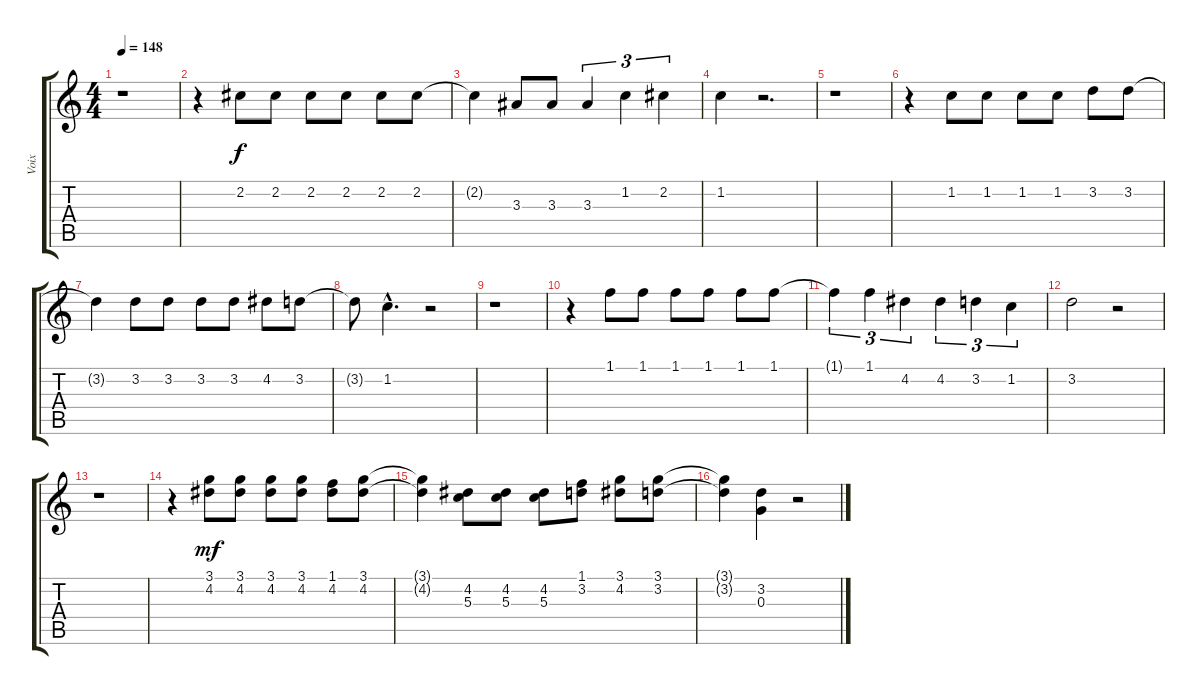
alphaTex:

\track ("Voix" "Voix") {instrument accordion}
\staff {score tabs}
\tuning (E5 B4 G4 D4 A3 E3) {hide}
\ts (4 4)
\tempo 148
\clef g2
\ks c
r.1{dy f} |
r.4 2.2.8 2.2.8 2.2.8 2.2.8 2.2.8 2.2.8 |
2.2{t}.4 3.3.8 3.3.8 3.3.4{tu (3 2)} 1.2.4{tu (3 2)} 2.2.4{tu (3 2)} |
1.2.4 r.2{d} |
r.1 |
r.4 1.2.8 1.2.8 1.2.8 1.2.8 3.2.8 3.2.8 |
3.2{t}.4 3.2.8 3.2.8 3.2.8 3.2.8 4.2.8 3.2.8 |
3.2{t}.8 1.2{hac}.4{d} r.2 |
r.1 |
r.4 1.1.8 1.1.8 1.1.8 1.1.8 1.1.8 1.1.8 |
1.1{t}.4{tu (3 2)} 1.1.4{tu (3 2)} 4.2.4{tu (3 2)} 4.2.4{tu (3 2)} 3.2.4{tu (3 2)} 1.2.4{tu (3 2)} |
3.2.2 r.2 |
r.1 |
r.4 (3.1 4.2).8{dy mf} (3.1 4.2).8 (3.1 4.2).8 (3.1 4.2).8 (1.1 4.2).8 (3.1 4.2).8 |
(3.1{t} 4.2{t}).4 (4.2 5.3).8 (4.2 5.3).8 (4.2 5.3).8 (1.1 3.2).8 (3.1 4.2).8 (3.1 3.2).8 |
(3.1{t} 3.2{t}).4 (3.2 0.3).4 r.2
